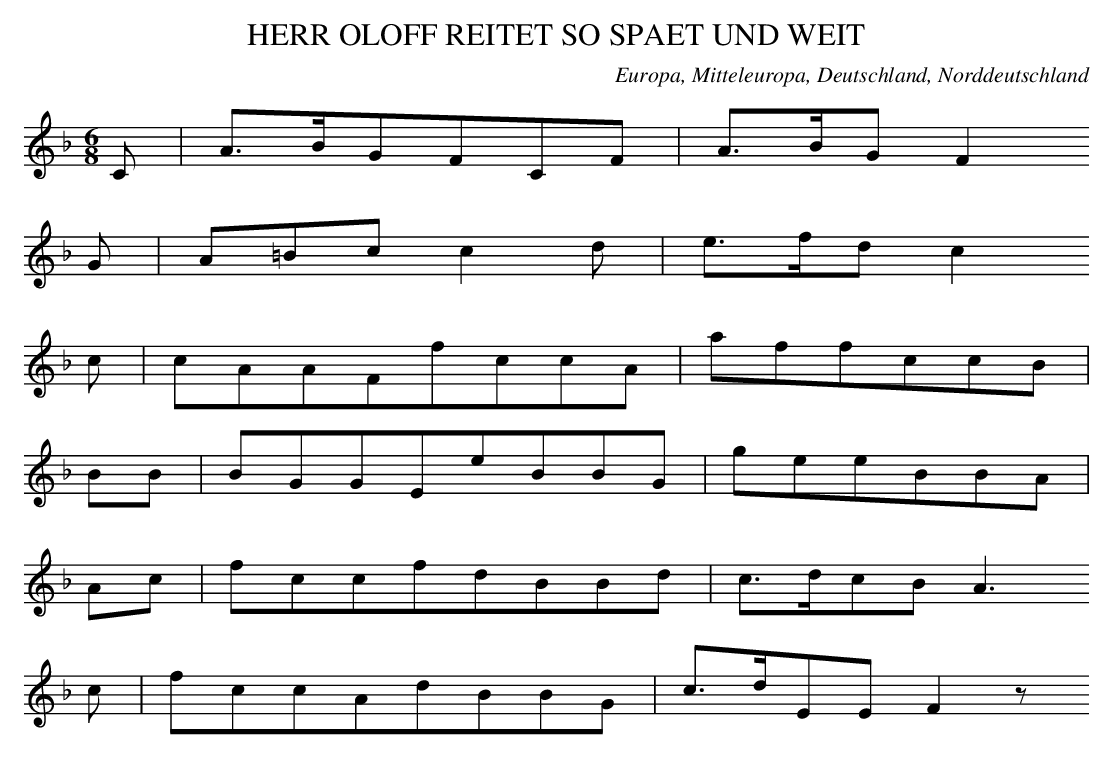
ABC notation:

X:1
T: HERR OLOFF REITET SO SPAET UND WEIT
O: Europa, Mitteleuropa, Deutschland, Norddeutschland
M: 6/8
L: 1/16
K: F
C2 | A3BG2F2C2F2 | A3BG2F4
G2 | A2=B2c2c4d2 | e3fd2c4
c2 | c2A2A2F2f2c2c2A2 | a2f2f2c2c2B2 |
B2B2 | B2G2G2E2e2B2B2G2 | g2e2e2B2B2A2 |
A2c2 | f2c2c2f2d2B2B2d2 | c3dc2B2A6
c2 | f2c2c2A2d2B2B2G2 | c3dE2E2F4z2
